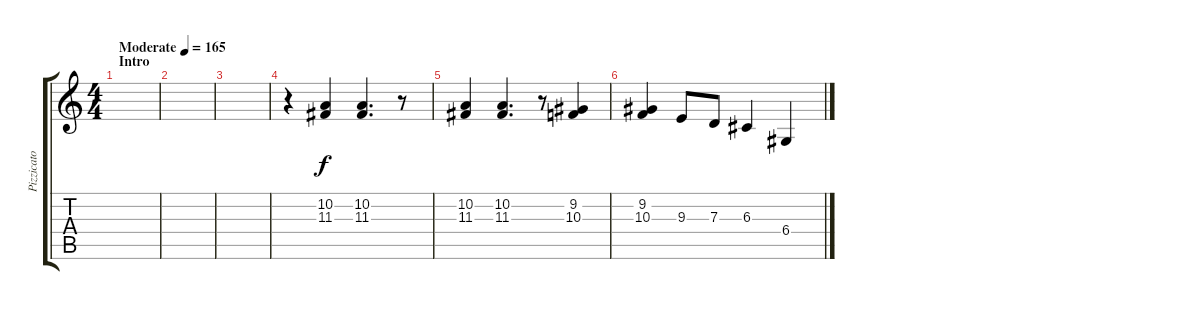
\track ("Pizzicato Violin" "Pizzicato ") {instrument pizzicatostrings}
\staff {score tabs}
\tuning (E4 B3 G3 D3 A2 E2) {hide}
\ts (4 4)
\section ("" "Intro")
\tempo (165 "Moderate")
\clef g2
\ks c
|
|
|
r.4 (10.2 11.3).4 (10.2 11.3).4{d} r.8 |
(10.2 11.3).4 (10.2 11.3).4{d} r.8 (9.2 10.3).4 |
(9.2 10.3).4 9.3.8 7.3.8 6.3.4 6.4.4
